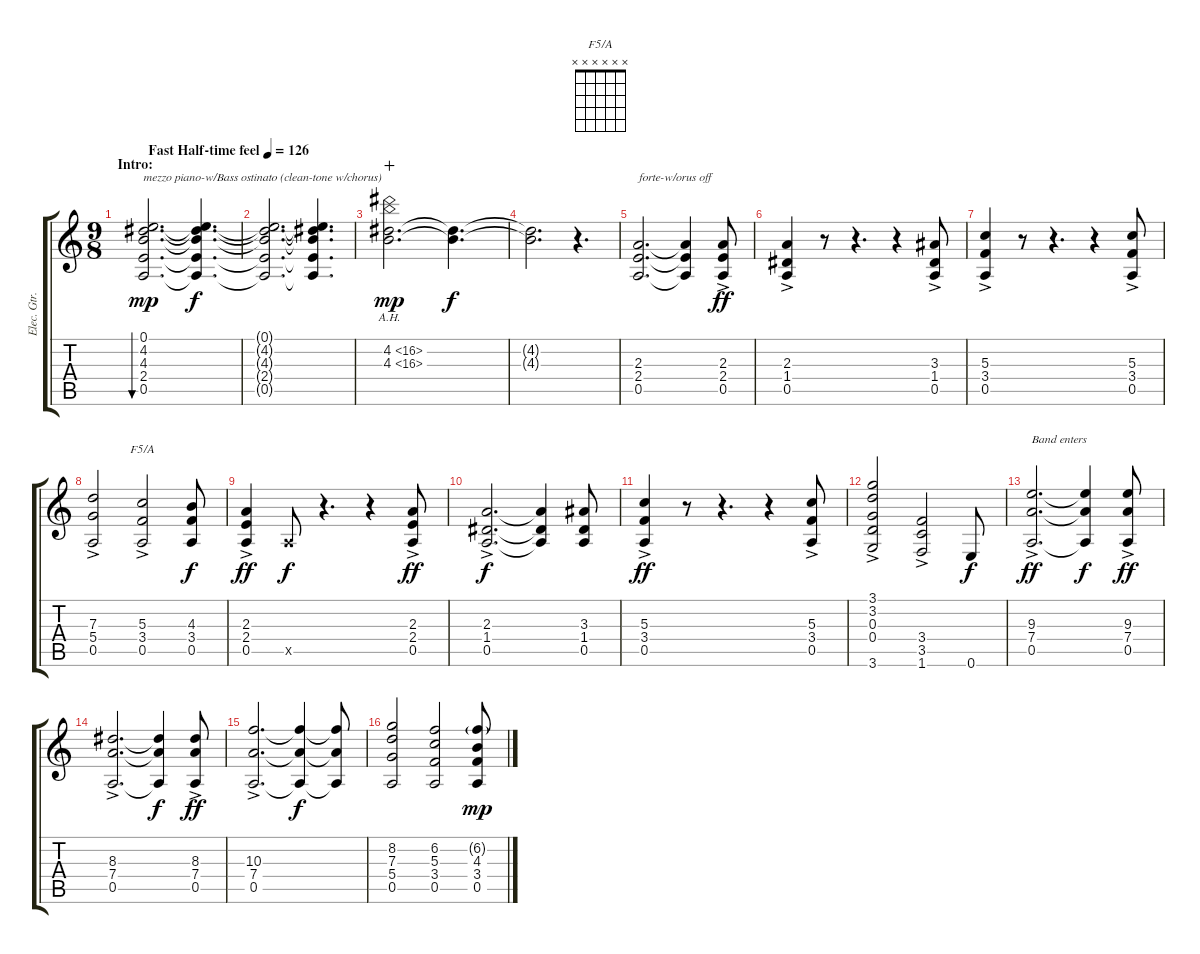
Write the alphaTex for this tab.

\track ("Elec. Gtr. 1" "Elec. Gtr.") {instrument distortionguitar}
\staff {score tabs}
\tuning (E4 B3 G3 D3 A2 E2) {hide}
\chord ("F5/A" x x x x x x)
\ts (9 8)
\section ("" "Intro:")
\tempo (126 "Fast Half-time feel")
\clef g2
\ks c
(0.1 4.2 4.3 2.4 0.5).2{d bu 240 txt "mezzo piano-w/Bass ostinato (clean-tone w/chorus)" dy mp instrument electricguitarclean} (0.1{t} 4.2{t} 4.3{t} 2.4{t} 0.5{t}).4{d dy f} |
(0.1{t} 4.2{t} 4.3{t} 2.4{t} 0.5{t}).2{d volume 0} (0.1{t} 4.2{t} 4.3{t} 2.4{t} 0.5{t}).4{d} |
(4.2{ah 12} 4.3{ah 12}).2{d dy mp volume 13 wahc} (4.2{t} 4.3{t}).4{d dy f} |
(4.2{t} 4.3{t}).2{d} r.4{d} |
(2.3 2.4 0.5).2{d txt "forte-w/orus off" instrument distortionguitar} (2.3{t} 2.4{t} 0.5{t}).4 (2.3{ac} 2.4{ac} 0.5{ac}).8{dy ff} |
(2.3{ac} 1.4{ac} 0.5{ac}).4 r.8 r.4{d} r.4 (3.3{ac} 1.4{ac} 0.5{ac}).8 |
(5.3{ac} 3.4{ac} 0.5{ac}).4 r.8 r.4{d} r.4 (5.3{ac} 3.4{ac} 0.5{ac}).8 |
(7.3{ac} 5.4{ac} 0.5{ac}).2 (5.3{ac} 3.4{ac} 0.5{ac}).2{ch "F5/A"} (4.3 3.4 0.5).8{dy f} |
(2.3{ac} 2.4{ac} 0.5{ac}).4{dy ff} 0.5{x}.8{dy f} r.4{d} r.4 (2.3{ac} 2.4{ac} 0.5{ac}).8{dy ff} |
(2.3{ac} 1.4{ac} 0.5{ac}).2{d dy f} (2.3{t} 1.4{t} 0.5{t}).4 (3.3 1.4 0.5).8 |
(5.3{ac} 3.4{ac} 0.5{ac}).4{dy ff} r.8 r.4{d} r.4 (5.3{ac} 3.4{ac} 0.5{ac}).8 |
(3.1{ac} 3.2{ac} 0.3{ac} 0.4{ac} 3.6{ac}).2 (3.4{ac} 3.5{ac} 1.6{ac}).2 0.6.8{dy f} |
(9.3{ac} 7.4{ac} 0.5{ac}).2{d txt "Band enters" dy ff} (9.3{t} 7.4{t} 0.5{t}).4{dy f} (9.3{ac} 7.4{ac} 0.5{ac}).8{dy ff} |
(8.3{ac} 7.4{ac} 0.5{ac}).2{d} (8.3{t} 7.4{t} 0.5{t}).4{dy f} (8.3{ac} 7.4{ac} 0.5{ac}).8{dy ff} |
(10.3{ac} 7.4{ac} 0.5{ac}).2{d} (10.3{t} 7.4{t} 0.5{t}).4{dy f} (10.3{t} 7.4{t} 0.5{t}).8 |
(8.2 7.3 5.4 0.5).2 (6.2 5.3 3.4 0.5).2 (6.2{g} 4.3 3.4 0.5).8{dy mp}
